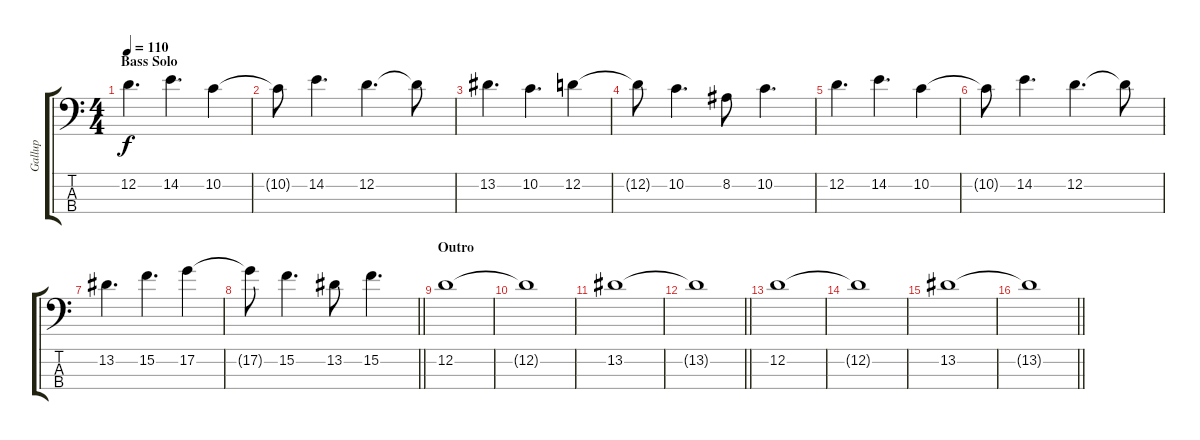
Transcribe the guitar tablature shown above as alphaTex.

\track ("Gallup" "Gallup") {instrument electricbasspick}
\staff {score tabs}
\tuning (G2 D2 A1 E1) {hide}
\ts (4 4)
\section ("" "Bass Solo")
\tempo 110
\clef f4
\ks c
12.2.4{d dy f} 14.2.4{d} 10.2.4 |
10.2{t}.8 14.2.4{d} 12.2.4{d} 12.2{t}.8 |
13.2.4{d} 10.2.4{d} 12.2.4 |
12.2{t}.8 10.2.4{d} 8.2.8 10.2.4{d} |
12.2.4{d} 14.2.4{d} 10.2.4 |
10.2{t}.8 14.2.4{d} 12.2.4{d} 12.2{t}.8 |
13.2.4{d} 15.2.4{d} 17.2.4 |
\barLineRight lightlight
17.2{t}.8 15.2.4{d} 13.2.8 15.2.4{d} |
\section ("" "Outro")
12.2.1 |
12.2{t}.1 |
13.2.1 |
\barLineRight lightlight
13.2{t}.1 |
12.2.1 |
12.2{t}.1 |
13.2.1 |
\barLineRight lightlight
13.2{t}.1
